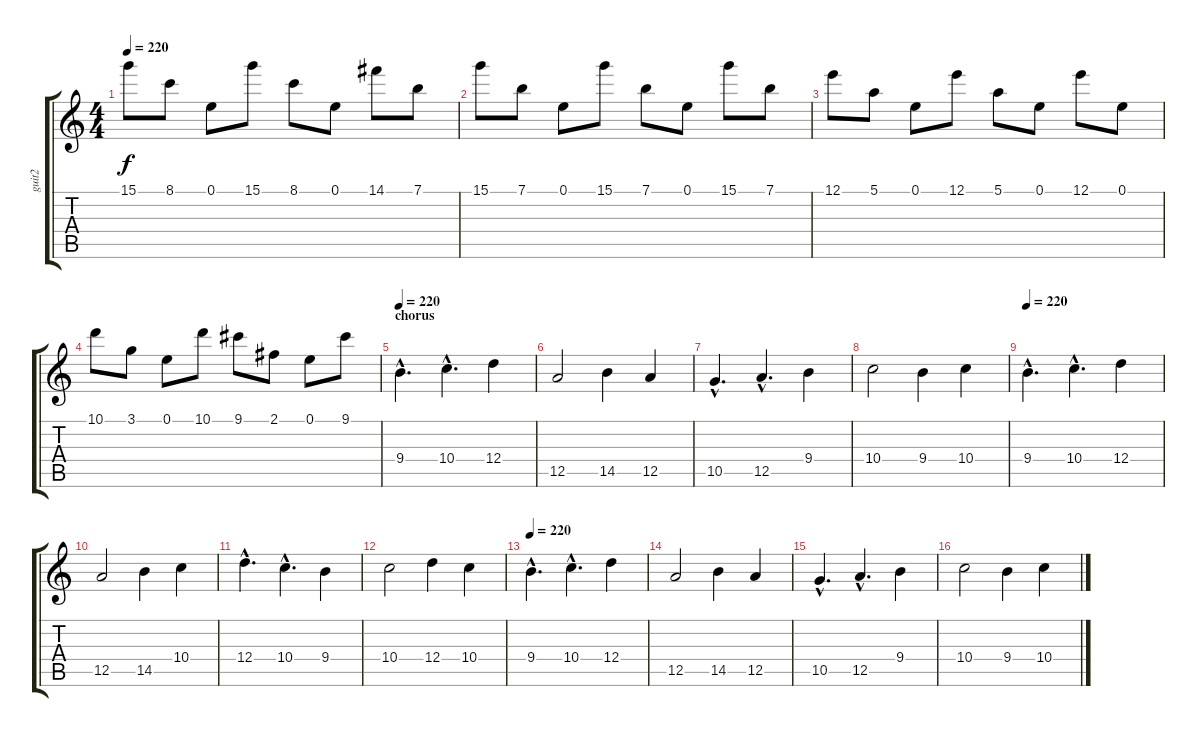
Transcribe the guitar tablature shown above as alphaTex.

\track ("guit2" "guit2") {instrument distortionguitar}
\staff {score tabs}
\tuning (E4 B3 G3 D3 A2 E2) {hide}
\ts (4 4)
\tempo 220
\clef g2
\ks c
15.1.8{dy f} 8.1.8 0.1.8 15.1.8 8.1.8 0.1.8 14.1.8 7.1.8 |
15.1.8 7.1.8 0.1.8 15.1.8 7.1.8 0.1.8 15.1.8 7.1.8 |
12.1.8 5.1.8 0.1.8 12.1.8 5.1.8 0.1.8 12.1.8 0.1.8 |
10.1.8 3.1.8 0.1.8 10.1.8 9.1.8 2.1.8 0.1.8 9.1.8 |
\section ("" "chorus")
\tempo 220
9.4{hac}.4{d} 10.4{hac}.4{d} 12.4.4 |
12.5.2 14.5.4 12.5.4 |
10.5{hac}.4{d} 12.5{hac}.4{d} 9.4.4 |
10.4.2 9.4.4 10.4.4 |
\tempo 220
9.4{hac}.4{d} 10.4{hac}.4{d} 12.4.4 |
12.5.2 14.5.4 10.4.4 |
12.4{hac}.4{d} 10.4{hac}.4{d} 9.4.4 |
10.4.2 12.4.4 10.4.4 |
\tempo 220
9.4{hac}.4{d} 10.4{hac}.4{d} 12.4.4 |
12.5.2 14.5.4 12.5.4 |
10.5{hac}.4{d} 12.5{hac}.4{d} 9.4.4 |
10.4.2 9.4.4 10.4.4
